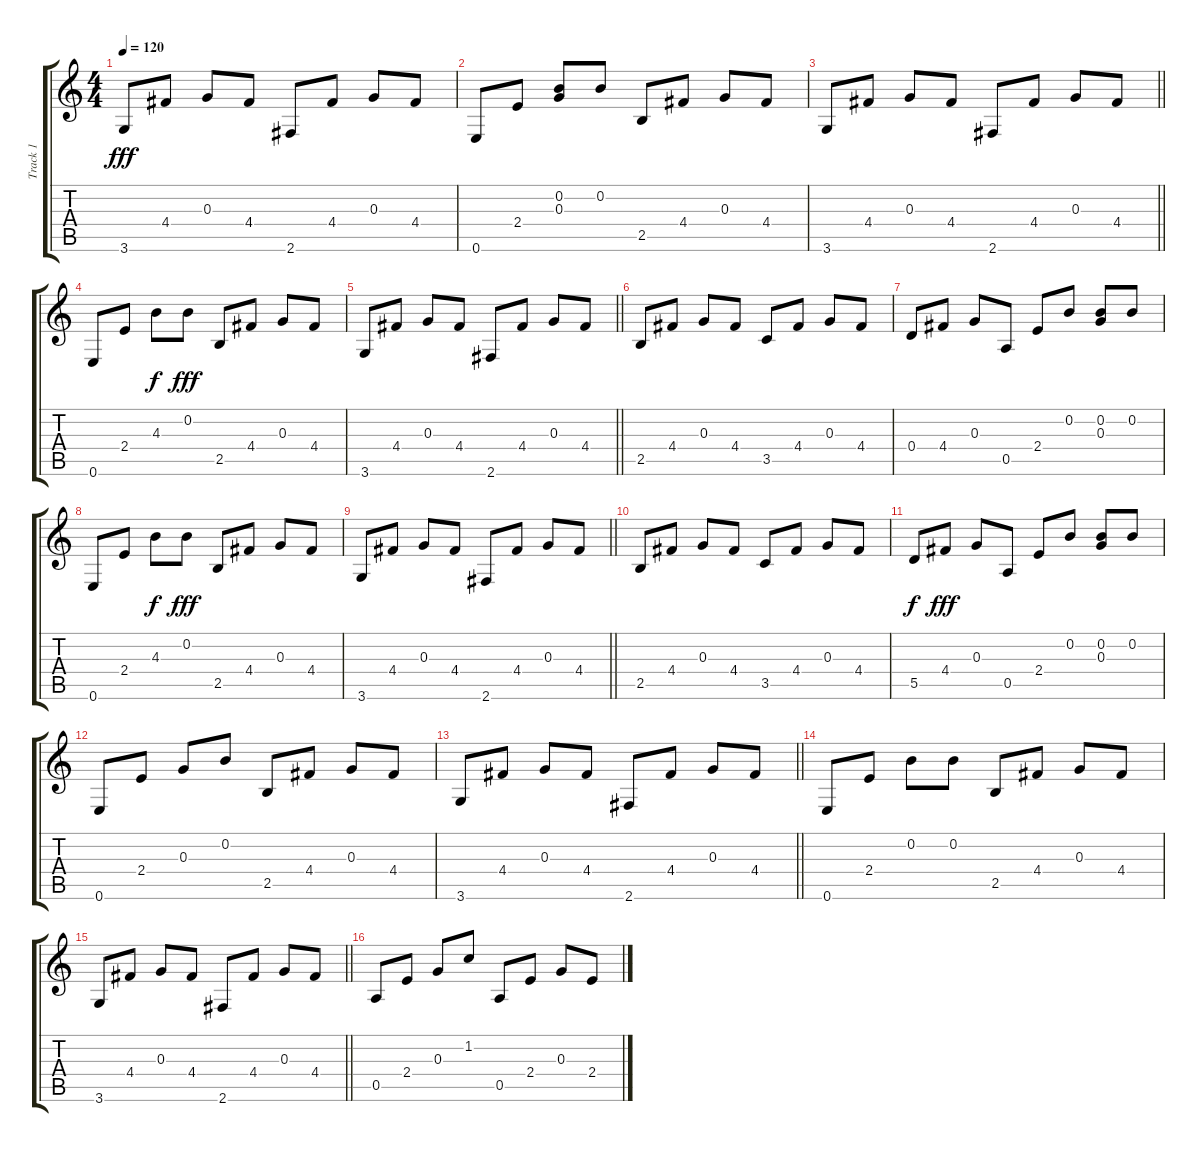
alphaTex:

\track ("Track 1" "Track 1") {instrument acousticguitarsteel}
\staff {score tabs}
\tuning (E4 B3 G3 D3 A2 E2) {hide}
\ts (4 4)
\tempo 120
\clef g2
\ks c
3.6.8{dy fff} 4.4.8 0.3.8 4.4.8 2.6.8 4.4.8 0.3.8 4.4.8 |
0.6.8 2.4.8 (0.2 0.3).8 0.2.8 2.5.8 4.4.8 0.3.8 4.4.8 |
\barLineRight lightlight
3.6.8 4.4.8 0.3.8 4.4.8 2.6.8 4.4.8 0.3.8 4.4.8 |
0.6.8 2.4.8 4.3.8{dy f} 0.2.8{dy fff} 2.5.8 4.4.8 0.3.8 4.4.8 |
\barLineRight lightlight
3.6.8 4.4.8 0.3.8 4.4.8 2.6.8 4.4.8 0.3.8 4.4.8 |
2.5.8 4.4.8 0.3.8 4.4.8 3.5.8 4.4.8 0.3.8 4.4.8 |
0.4.8 4.4.8 0.3.8 0.5.8 2.4.8 0.2.8 (0.2 0.3).8 0.2.8 |
0.6.8 2.4.8 4.3.8{dy f} 0.2.8{dy fff} 2.5.8 4.4.8 0.3.8 4.4.8 |
\barLineRight lightlight
3.6.8 4.4.8 0.3.8 4.4.8 2.6.8 4.4.8 0.3.8 4.4.8 |
2.5.8 4.4.8 0.3.8 4.4.8 3.5.8 4.4.8 0.3.8 4.4.8 |
5.5.8{dy f} 4.4.8{dy fff} 0.3.8 0.5.8 2.4.8 0.2.8 (0.2 0.3).8 0.2.8 |
0.6.8 2.4.8 0.3.8 0.2.8 2.5.8 4.4.8 0.3.8 4.4.8 |
\barLineRight lightlight
3.6.8 4.4.8 0.3.8 4.4.8 2.6.8 4.4.8 0.3.8 4.4.8 |
0.6.8 2.4.8 0.2.8 0.2.8 2.5.8 4.4.8 0.3.8 4.4.8 |
\barLineRight lightlight
3.6.8 4.4.8 0.3.8 4.4.8 2.6.8 4.4.8 0.3.8 4.4.8 |
0.5.8 2.4.8 0.3.8 1.2.8 0.5.8 2.4.8 0.3.8 2.4.8
